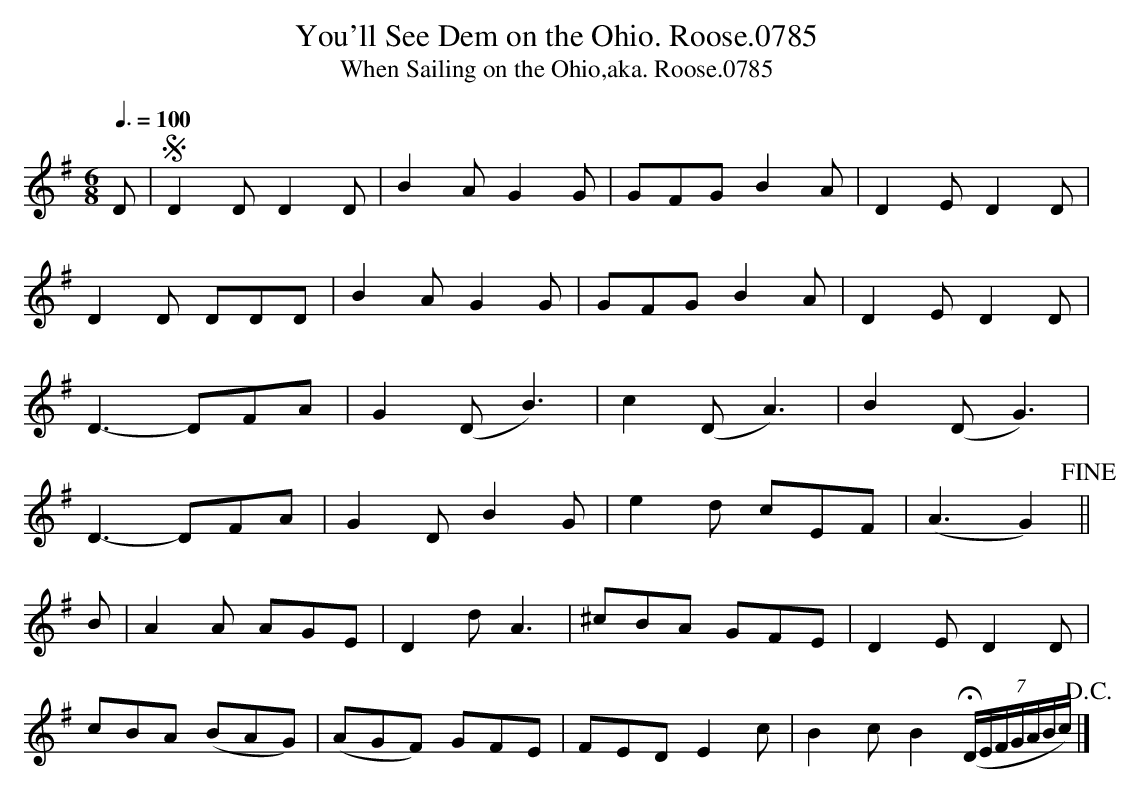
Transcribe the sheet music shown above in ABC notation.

X:1
T:You'll See Dem on the Ohio. Roose.0785
T:When Sailing on the Ohio,aka. Roose.0785
M:6/8
L:1/8
Q:3/8=100
K:G
D|!segno!D2D D2D | B2A G2G | GFG B2A | D2E D2D |
D2D DDD | B2A G2G | GFG B2A | D2E D2D |
D3-DFA | G2(D B3) | c2(D A3) | B2(D G3) |
D3-DFA | G2D B2G | e2d cEF | (A3G2)!fine!||
B|A2A AGE | D2d A3 | ^cBA GFE | D2E D2D |
cBA (BAG) | (AGF) GFE | FED E2c | B2c B2 (!fermata!(7D/E/F/G/A/B/c/)!D.C.!|]
